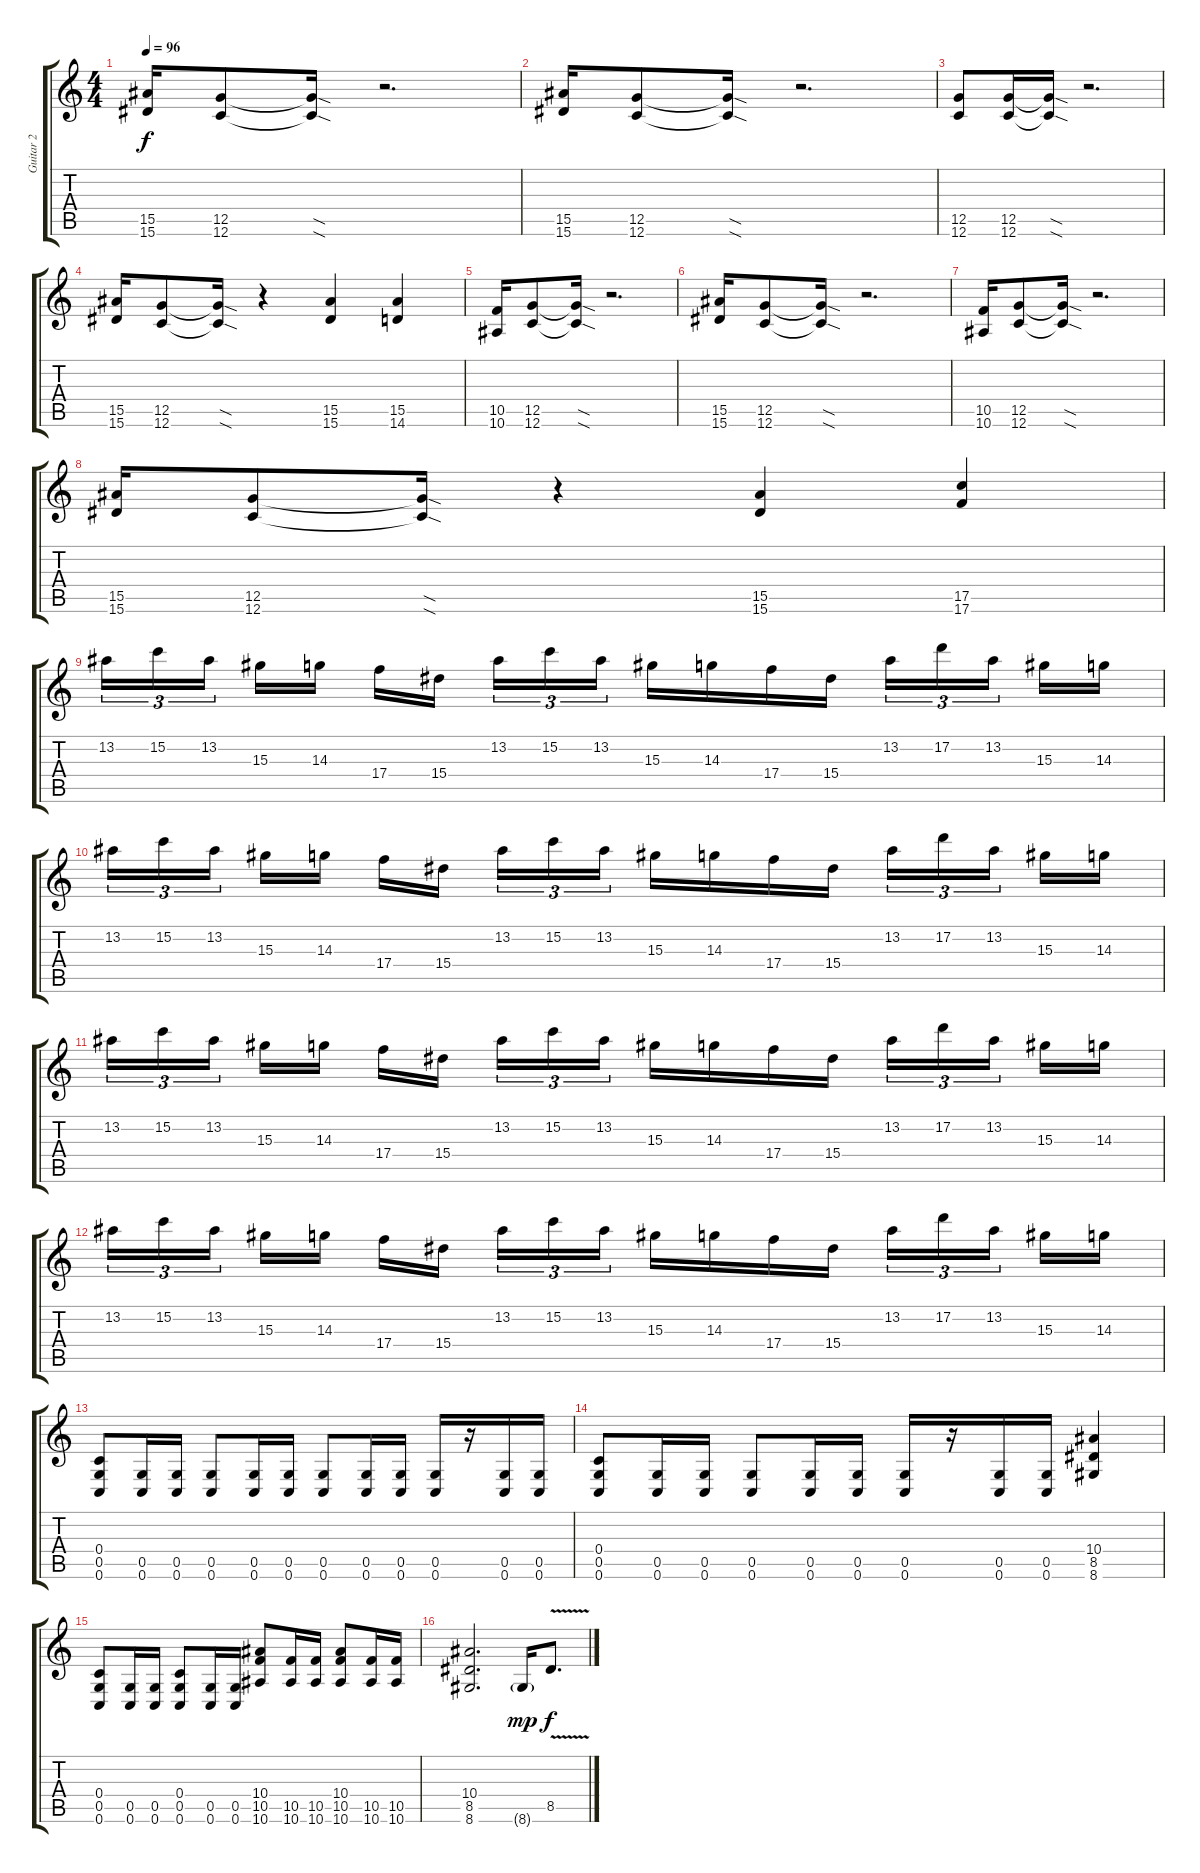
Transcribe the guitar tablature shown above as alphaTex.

\track ("Guitar 2" "Guitar 2") {instrument distortionguitar}
\staff {score tabs}
\tuning (D4 A3 F3 C3 G2 C2) {hide}
\ts (4 4)
\tempo 96
\clef g2
\ks c
(15.5 15.6).16{dy f} (12.5 12.6).8 (12.5{sod t} 12.6{sod t}).16 r.2{d} |
(15.5 15.6).16 (12.5 12.6).8 (12.5{sod t} 12.6{sod t}).16 r.2{d} |
(12.5 12.6).8 (12.5 12.6).16 (12.5{sod t} 12.6{sod t}).16 r.2{d} |
(15.5 15.6).16 (12.5 12.6).8 (12.5{sod t} 12.6{sod t}).16 r.4 (15.5 15.6).4 (15.5 14.6).4 |
(10.5 10.6).16 (12.5 12.6).8 (12.5{sod t} 12.6{sod t}).16 r.2{d} |
(15.5 15.6).16 (12.5 12.6).8 (12.5{sod t} 12.6{sod t}).16 r.2{d} |
(10.5 10.6).16 (12.5 12.6).8 (12.5{sod t} 12.6{sod t}).16 r.2{d} |
(15.5 15.6).16 (12.5 12.6).8 (12.5{sod t} 12.6{sod t}).16 r.4 (15.5 15.6).4 (17.5 17.6).4 |
13.2.16{tu (3 2)} 15.2.16{tu (3 2)} 13.2.16{tu (3 2) beam splitsecondary} 15.3.16 14.3.16 17.4.16 15.4.16{beam splitsecondary} 13.2.16{tu (3 2)} 15.2.16{tu (3 2)} 13.2.16{tu (3 2)} 15.3.16 14.3.16 17.4.16 15.4.16 13.2.16{tu (3 2)} 17.2.16{tu (3 2)} 13.2.16{tu (3 2) beam splitsecondary} 15.3.16 14.3.16 |
13.2.16{tu (3 2)} 15.2.16{tu (3 2)} 13.2.16{tu (3 2) beam splitsecondary} 15.3.16 14.3.16 17.4.16 15.4.16{beam splitsecondary} 13.2.16{tu (3 2)} 15.2.16{tu (3 2)} 13.2.16{tu (3 2)} 15.3.16 14.3.16 17.4.16 15.4.16 13.2.16{tu (3 2)} 17.2.16{tu (3 2)} 13.2.16{tu (3 2) beam splitsecondary} 15.3.16 14.3.16 |
13.2.16{tu (3 2)} 15.2.16{tu (3 2)} 13.2.16{tu (3 2) beam splitsecondary} 15.3.16 14.3.16 17.4.16 15.4.16{beam splitsecondary} 13.2.16{tu (3 2)} 15.2.16{tu (3 2)} 13.2.16{tu (3 2)} 15.3.16 14.3.16 17.4.16 15.4.16 13.2.16{tu (3 2)} 17.2.16{tu (3 2)} 13.2.16{tu (3 2) beam splitsecondary} 15.3.16 14.3.16 |
13.2.16{tu (3 2)} 15.2.16{tu (3 2)} 13.2.16{tu (3 2) beam splitsecondary} 15.3.16 14.3.16 17.4.16 15.4.16{beam splitsecondary} 13.2.16{tu (3 2)} 15.2.16{tu (3 2)} 13.2.16{tu (3 2)} 15.3.16 14.3.16 17.4.16 15.4.16 13.2.16{tu (3 2)} 17.2.16{tu (3 2)} 13.2.16{tu (3 2) beam splitsecondary} 15.3.16 14.3.16 |
(0.4 0.5 0.6).8 (0.5 0.6).16 (0.5 0.6).16 (0.5 0.6).8 (0.5 0.6).16 (0.5 0.6).16 (0.5 0.6).8 (0.5 0.6).16 (0.5 0.6).16 (0.5 0.6).16 r.16 (0.5 0.6).16 (0.5 0.6).16 |
(0.4 0.5 0.6).8 (0.5 0.6).16 (0.5 0.6).16 (0.5 0.6).8 (0.5 0.6).16 (0.5 0.6).16 (0.5 0.6).16 r.16 (0.5 0.6).16 (0.5 0.6).16 (10.4 8.5 8.6).4 |
(0.4 0.5 0.6).8 (0.5 0.6).16 (0.5 0.6).16 (0.4 0.5 0.6).8 (0.5 0.6).16 (0.5 0.6).16 (10.4 10.5 10.6).8 (10.5 10.6).16 (10.5 10.6).16 (10.4 10.5 10.6).8 (10.5 10.6).16 (10.5 10.6).16 |
(10.4 8.5 8.6).2{d} 8.6{g}.16{dy mp} 8.5{v}.8{d dy f}
